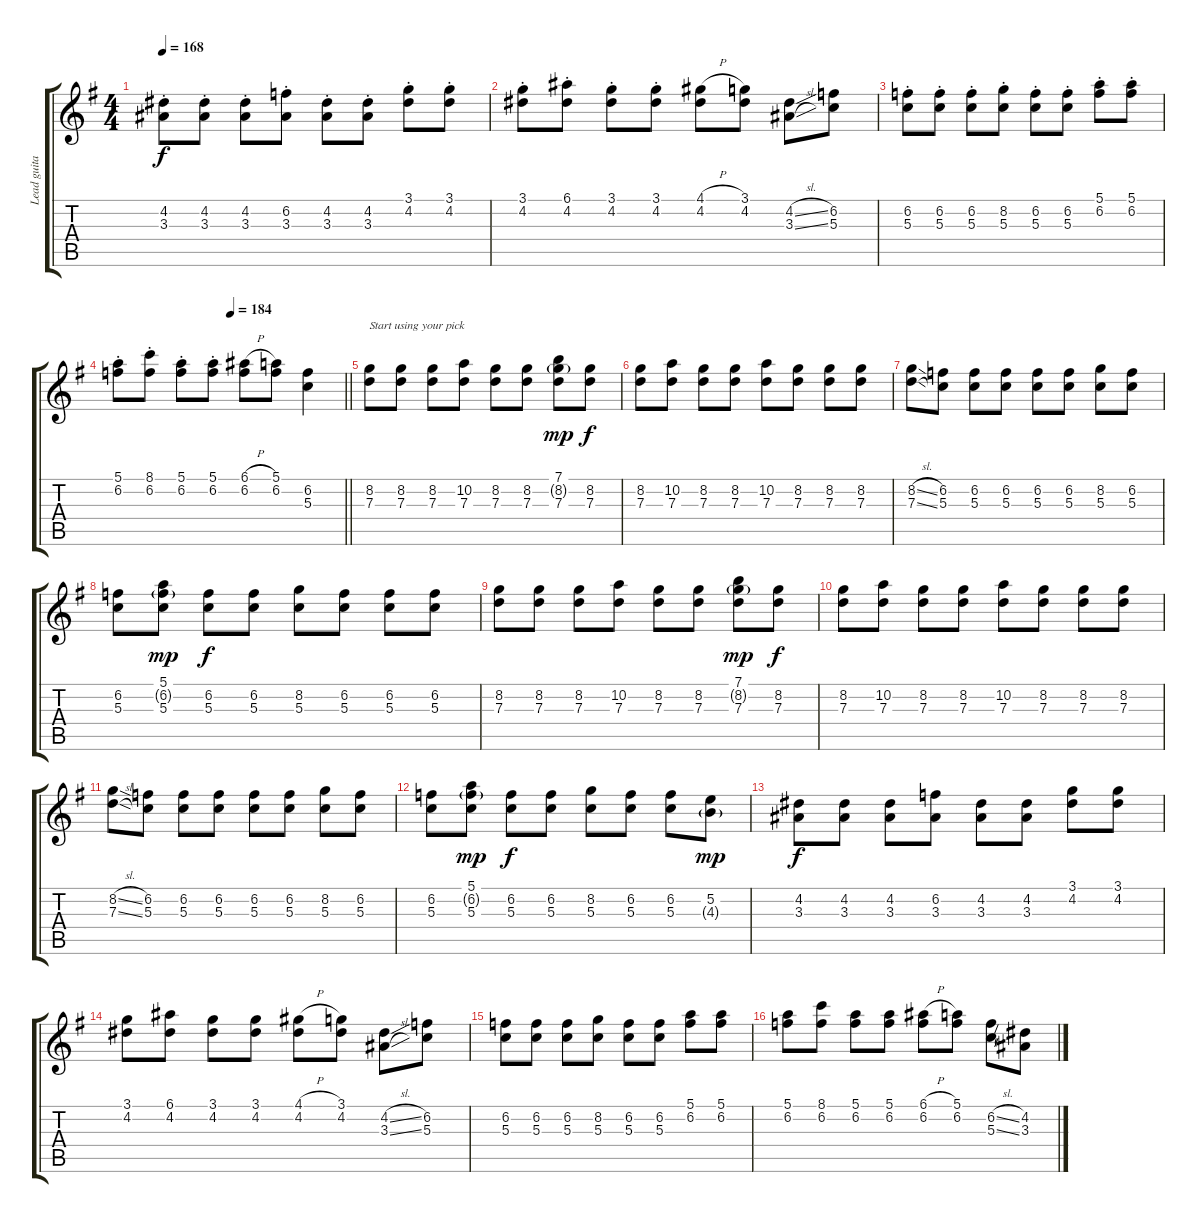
\track ("Lead guitar" "Lead guita") {instrument distortionguitar}
\staff {score tabs}
\tuning (E4 B3 G3 D3 A2 E2) {hide}
\ts (4 4)
\tempo 168
\clef g2
\ks g
(4.2{st} 3.3{st}).8{dy f} (4.2{st} 3.3{st}).8 (4.2{st} 3.3{st}).8 (6.2{st} 3.3{st}).8 (4.2{st} 3.3{st}).8 (4.2{st} 3.3{st}).8 (3.1{st} 4.2{st}).8 (3.1{st} 4.2{st}).8 |
(3.1{st} 4.2{st}).8 (6.1{st} 4.2{st}).8 (3.1{st} 4.2{st}).8 (3.1{st} 4.2{st}).8 (4.1{h} 4.2).8 (3.1 4.2).8 (4.2{sl} 3.3{sl}).8 (6.2 5.3).8 |
(6.2{st} 5.3{st}).8 (6.2{st} 5.3{st}).8 (6.2{st} 5.3{st}).8 (8.2{st} 5.3{st}).8 (6.2{st} 5.3{st}).8 (6.2{st} 5.3{st}).8 (5.1{st} 6.2{st}).8 (5.1{st} 6.2{st}).8 |
\tempo (184 0.5)
\barLineRight lightlight
(5.1{st} 6.2{st}).8 (8.1{st} 6.2{st}).8 (5.1{st} 6.2{st}).8 (5.1{st} 6.2{st}).8 (6.1{h} 6.2).8 (5.1 6.2).8 (6.2 5.3).4 |
\section ("" "")
(8.2 7.3).8{txt "Start using your pick" instrument distortionguitar} (8.2 7.3).8 (8.2 7.3).8 (10.2 7.3).8 (8.2 7.3).8 (8.2 7.3).8 (7.1 8.2{g} 7.3).8{dy mp} (8.2 7.3).8{dy f} |
(8.2 7.3).8 (10.2 7.3).8 (8.2 7.3).8 (8.2 7.3).8 (10.2 7.3).8 (8.2 7.3).8 (8.2 7.3).8 (8.2 7.3).8 |
(8.2{sl} 7.3{sl}).8 (6.2 5.3).8 (6.2 5.3).8 (6.2 5.3).8 (6.2 5.3).8 (6.2 5.3).8 (8.2 5.3).8 (6.2 5.3).8 |
(6.2 5.3).8 (5.1 6.2{g} 5.3).8{dy mp} (6.2 5.3).8{dy f} (6.2 5.3).8 (8.2 5.3).8 (6.2 5.3).8 (6.2 5.3).8 (6.2 5.3).8 |
(8.2 7.3).8 (8.2 7.3).8 (8.2 7.3).8 (10.2 7.3).8 (8.2 7.3).8 (8.2 7.3).8 (7.1 8.2{g} 7.3).8{dy mp} (8.2 7.3).8{dy f} |
(8.2 7.3).8 (10.2 7.3).8 (8.2 7.3).8 (8.2 7.3).8 (10.2 7.3).8 (8.2 7.3).8 (8.2 7.3).8 (8.2 7.3).8 |
(8.2{sl} 7.3{sl}).8 (6.2 5.3).8 (6.2 5.3).8 (6.2 5.3).8 (6.2 5.3).8 (6.2 5.3).8 (8.2 5.3).8 (6.2 5.3).8 |
(6.2 5.3).8 (5.1 6.2{g} 5.3).8{dy mp} (6.2 5.3).8{dy f} (6.2 5.3).8 (8.2 5.3).8 (6.2 5.3).8 (6.2 5.3).8 (5.2 4.3{g}).8{dy mp} |
(4.2 3.3).8{dy f} (4.2 3.3).8 (4.2 3.3).8 (6.2 3.3).8 (4.2 3.3).8 (4.2 3.3).8 (3.1 4.2).8 (3.1 4.2).8 |
(3.1 4.2).8 (6.1 4.2).8 (3.1 4.2).8 (3.1 4.2).8 (4.1{h} 4.2).8 (3.1 4.2).8 (4.2{sl} 3.3{sl}).8 (6.2 5.3).8 |
(6.2 5.3).8 (6.2 5.3).8 (6.2 5.3).8 (8.2 5.3).8 (6.2 5.3).8 (6.2 5.3).8 (5.1 6.2).8 (5.1 6.2).8 |
(5.1 6.2).8 (8.1 6.2).8 (5.1 6.2).8 (5.1 6.2).8 (6.1{h} 6.2).8 (5.1 6.2).8 (6.2{sl} 5.3{sl}).8 (4.2 3.3).8
